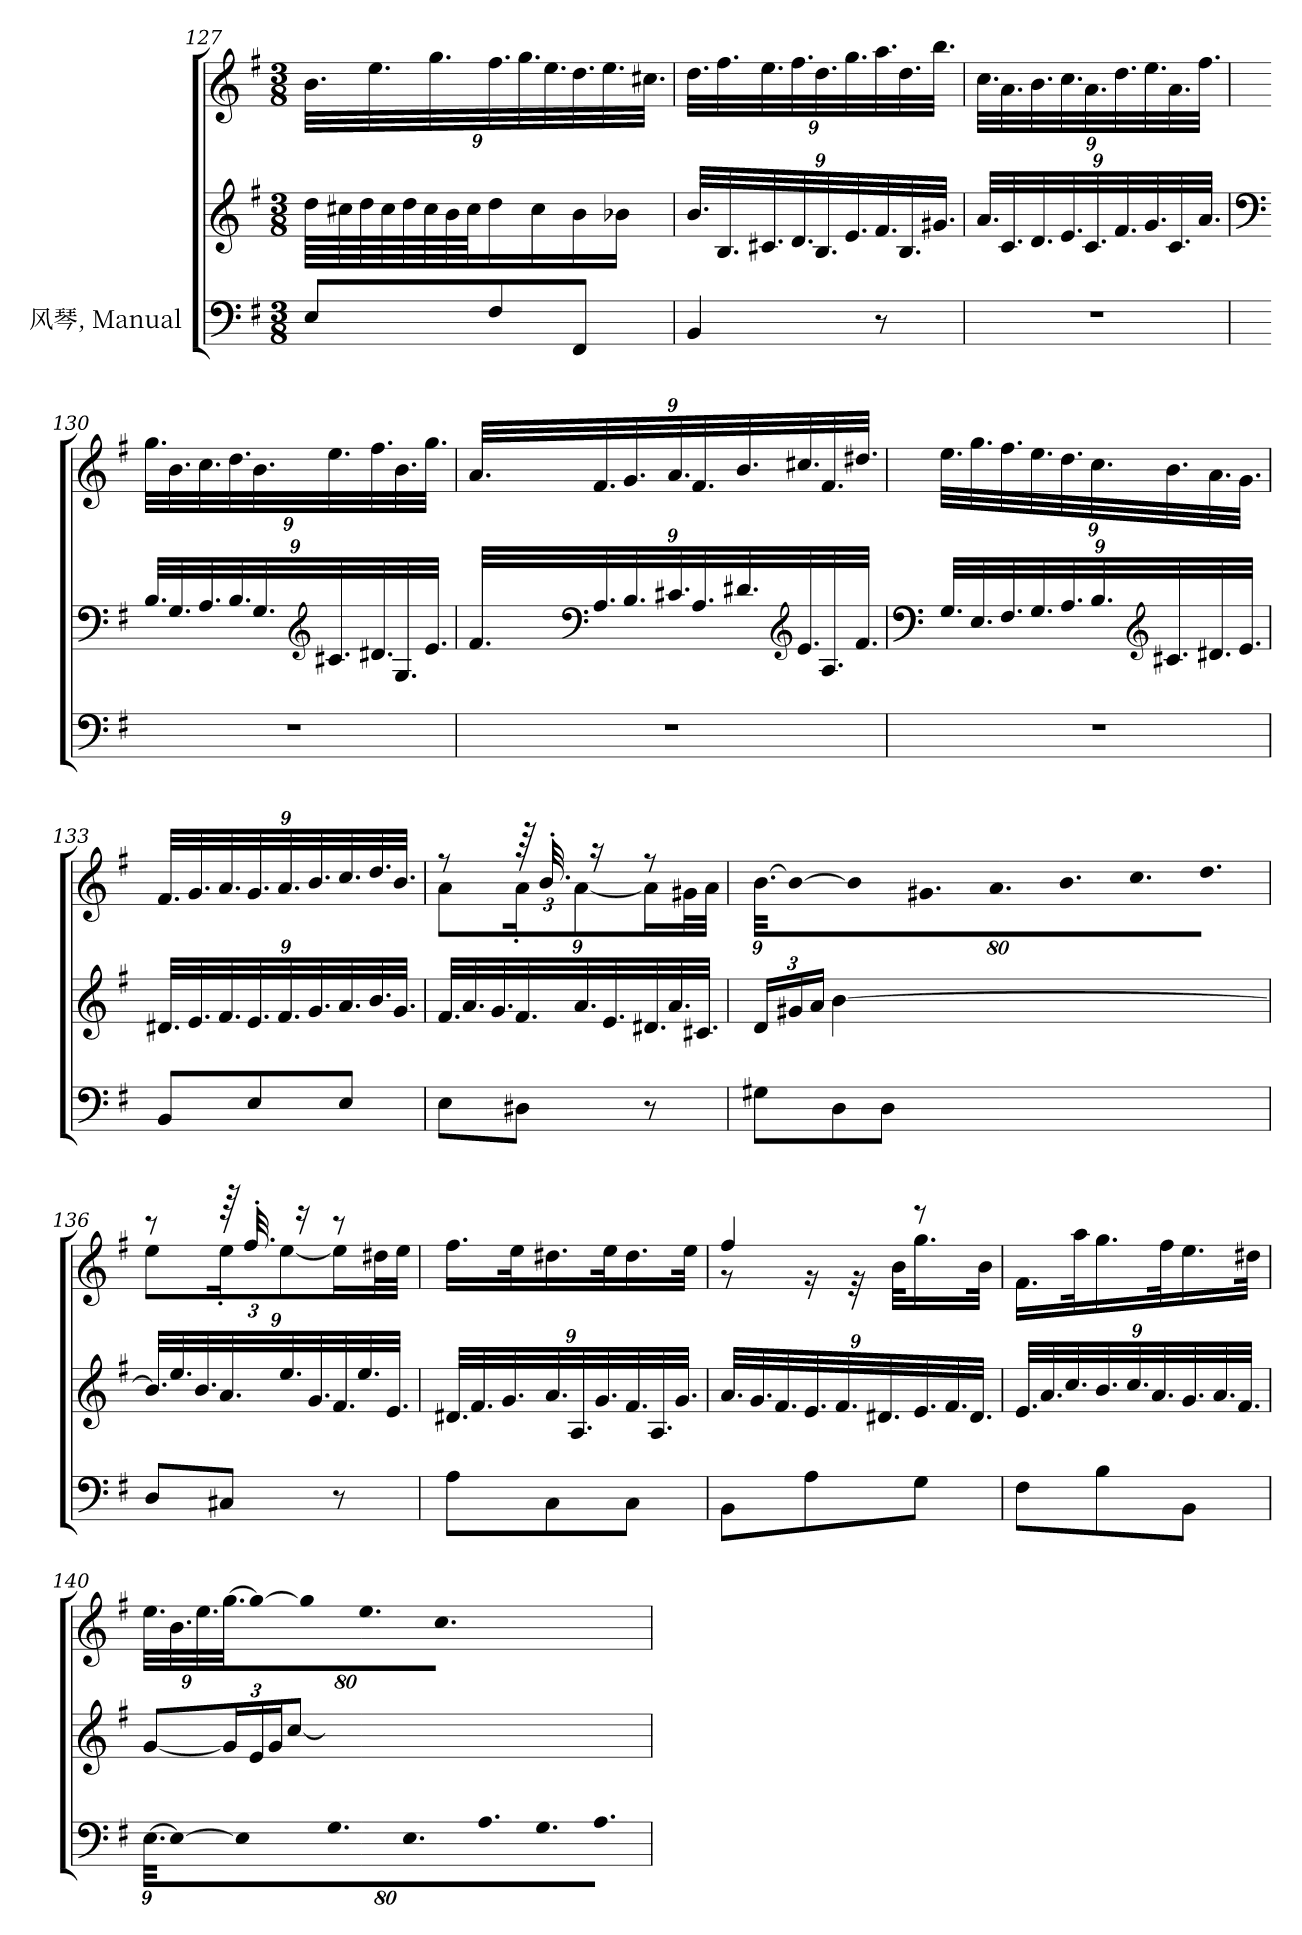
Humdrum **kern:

**kern	**kern	**kern
*part1	*part1	*part1
*staff3	*staff2	*staff1
*I"风琴, Manual	*	*
*clefF4	*clefG2	*clefG2
*k[f#]	*k[f#]	*k[f#]
*M3/8	*M3/8	*M3/8
*	*	*Xbrackettup
=127	=127	=127
8E/L	64dd\LLLL	36.b\LLL
.	64cc#X\	.
.	64dd\	.
.	.	36.ee\
.	64cc#\	.
.	64dd\	.
.	64cc#\	.
.	.	36.gg\
.	64b\	.
.	64cc#\JJ	.
8F#/	16dd\	36.ff#\
.	.	36.gg\
.	16cc#\	.
.	.	36.ee\
8FF#/J	16b\	36.dd\
.	.	36.ee\
.	16b-X\JJ	.
.	.	36.cc#X\JJJ
!!LO:PB:g=z
=128	=128	=128
*	*Xbrackettup	*
4BB/	36.b/LLL	36.dd\LLL
.	36.B/	36.ff#\
.	36.c#X/	36.ee\
.	36.d/	36.ff#\
.	36.B/	36.dd\
.	36.e/	36.gg\
8r	36.f#/	36.aa\
.	36.B/	36.dd\
.	36.g#X/JJJ	36.bb\JJJ
=129	=129	=129
4.r	36.a/LLL	36.cc\LLL
.	36.c/	36.a\
.	36.d/	36.b\
.	36.e/	36.cc\
.	36.c/	36.a\
.	36.f#/	36.dd\
.	36.g/	36.ee\
.	36.c/	36.a\
.	36.a/JJJ	36.ff#\JJJ
!!LO:LB:g=z
=130	=130	=130
*	*clefF4	*
4.r	36.B/LLL	36.gg\LLL
.	36.G/	36.b\
.	36.A/	36.cc\
.	36.B/	36.dd\
.	36.G/	36.b\
*	*clefG2	*
.	36.c#X/	36.ee\
.	36.d#X/	36.ff#\
.	36.G/	36.b\
.	36.e/JJJ	36.gg\JJJ
=131	=131	=131
4.r	36.f#/LLL	36.a/LLL
*	*clefF4	*
.	36.A/	36.f#/
.	36.B/	36.g/
.	36.c#X/	36.a/
.	36.A/	36.f#/
.	36.d#X/	36.b/
*	*clefG2	*
.	36.e/	36.cc#X/
.	36.A/	36.f#/
.	36.f#/JJJ	36.dd#X/JJJ
!!LO:LB:g=z
=132	=132	=132
*	*clefF4	*
4.r	36.G/LLL	36.ee\LLL
.	36.E/	36.gg\
.	36.F#/	36.ff#\
.	36.G/	36.ee\
.	36.A/	36.dd\
.	36.B/	36.cc\
*	*clefG2	*
.	36.c#X/	36.b\
.	36.d#X/	36.a\
.	36.e/JJJ	36.g\JJJ
=133	=133	=133
8BB/L	36.d#X/LLL	36.f#/LLL
.	36.e/	36.g/
.	36.f#/	36.a/
8E/	36.e/	36.g/
.	36.f#/	36.a/
.	36.g/	36.b/
8E/J	36.a/	36.cc/
.	36.b/	36.dd/
.	36.g/JJJ	36.b/JJJ
!!LO:LB:g=z
=134	=134	=134
*	*	*^
8E\L	36.f#/LLL	8r	8a\L
.	36.a/	.	.
.	36.g/	.	.
8D#X\J	36.f#/	64r	24a'\K
.	.	32.b'/	.
.	36.a/	.	[12a\
.	.	16r	.
.	36.e/	.	.
8r	36.d#X/	8r	16a\L]
.	36.a/	.	.
.	.	.	32g#X\L
.	36.c#X/JJJ	.	.
.	.	.	32a\JJJ
*	*	*v	*v
=135	=135	=135
8G#X\L	24d/LL	[36.b\KKL
!	!	!LO:N:vis=8
.	24g#X/	640%71b\_
.	24a/JJ	.
8D\	[4b\	.
!	!	!LO:N:vis=64
.	.	640%9b\KLL]
.	.	36.g#X\
.	.	36.a\
8D\J	.	36.b\
.	.	36.cc\
.	.	36.dd\JJJ
=136	=136	=136
*	*	*^
8D/L	36.b/LLL]	8r	8ee\L
.	36.ee/	.	.
.	36.b/	.	.
8C#X/J	36.a/	64r	24ee'\K
.	.	32.ff#'/	.
.	36.ee/	.	[12ee\
.	.	16r	.
.	36.g/	.	.
8r	36.f#/	8r	16ee\L]
.	36.ee/	.	.
.	.	.	32dd#X\L
.	36.e/JJJ	.	.
.	.	.	32ee\JJJ
*	*	*v	*v
!!LO:PB:g=z
=137	=137	=137
8A\L	36.d#X/LLL	16.ff#\LL
.	36.f#/	.
.	36.g/	.
.	.	32ee\K
8C\	36.a/	16.dd#X\
.	36.A/	.
.	36.g/	.
.	.	32ee\K
8C\J	36.f#/	16.dd#\
.	36.A/	.
.	36.g/JJJ	.
.	.	32ee\JJk
=138	=138	=138
*	*	*^
8BB\L	36.a/LLL	4ff#/	8r
.	36.g/	.	.
.	36.f#/	.	.
8A\	36.e/	.	16r
.	36.f#/	.	.
.	.	.	32r
.	36.d#X/	.	.
.	.	.	32b\KLL
8G\J	36.e/	8r	16.gg\
.	36.f#/	.	.
.	36.d#/JJJ	.	.
.	.	.	32b\JJk
*	*	*v	*v
=139	=139	=139
8F#\L	36.e/LLL	16.f#\LL
.	36.a/	.
.	36.cc/	.
.	.	32aa\K
8B\	36.b/	16.gg\
.	36.cc/	.
.	36.a/	.
.	.	32ff#\K
8BB\J	36.g/	16.ee\
.	36.a/	.
.	36.f#/JJJ	.
.	.	32dd#X\JJk
!!LO:LB:g=z
=140	=140	=140
*Xbrackettup	*	*
[36.E\KKL	[8g/L	36.ee\LLL
!LO:N:vis=8	!	!
640%71E\_	.	36.b\
.	.	36.ee\
.	24g/L]	[36.gg\JJ
!LO:N:vis=64	!	!
640%9E\KLL]	.	.
!	!	!LO:N:vis=8
36.G\	24e/	640%71gg\_
36.E\	24g/J	.
36.A\	[8cc/J	.
!	!	!LO:N:vis=64
.	.	640%9gg\KLL]
36.G\	.	36.ee\
36.A\JJJ	.	36.cc\JJJ
=	=	=
*-	*-	*-
